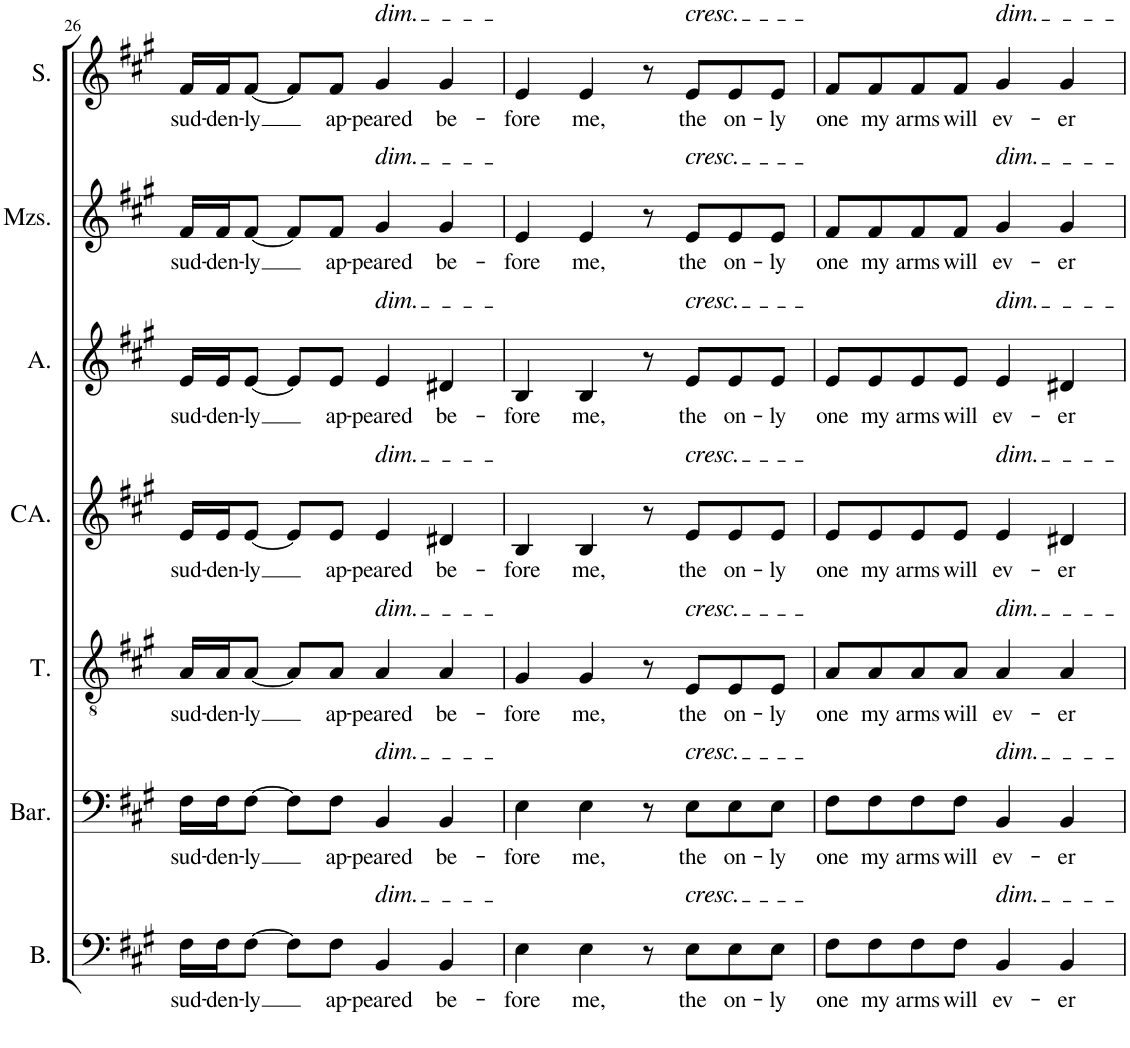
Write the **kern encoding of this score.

**kern	**text	**kern	**text	**kern	**text	**kern	**text	**kern	**text	**kern	**text	**kern	**text
*part7	*part7	*part6	*part6	*part5	*part5	*part4	*part4	*part3	*part3	*part2	*part2	*part1	*part1
*staff7	*staff7	*staff6	*staff6	*staff5	*staff5	*staff4	*staff4	*staff3	*staff3	*staff2	*staff2	*staff1	*staff1
*I"Bass	*	*I"Baritone	*	*I"Tenor	*	*I"C. Alto	*	*I"Alto	*	*I"Mezzo-soprano	*	*I"Soprano	*
*I'B.	*	*I'Bar.	*	*I'T.	*	*I'CA.	*	*I'A.	*	*I'Mzs.	*	*I'S.	*
!!LO:PB:g=z
*clefF4	*	*clefF4	*	*clefGv2	*	*clefG2	*	*clefG2	*	*clefG2	*	*clefG2	*
*k[f#c#g#]	*	*k[f#c#g#]	*	*k[f#c#g#]	*	*k[f#c#g#]	*	*k[f#c#g#]	*	*k[f#c#g#]	*	*k[f#c#g#]	*
*M4/4	*	*M4/4	*	*M4/4	*	*M4/4	*	*M4/4	*	*M4/4	*	*M4/4	*
=26	=26	=26	=26	=26	=26	=26	=26	=26	=26	=26	=26	=26	=26
!	!LO:LY:b	!	!LO:LY:b	!	!LO:LY:b	!	!LO:LY:b	!	!LO:LY:b	!	!LO:LY:b	!	!LO:LY:b
16F#\LL	sud-	16F#\LL	sud-	16A/LL	sud-	16e/LL	sud-	16e/LL	sud-	16f#/LL	sud-	16f#/LL	sud-
!	!LO:LY:b	!	!LO:LY:b	!	!LO:LY:b	!	!LO:LY:b	!	!LO:LY:b	!	!LO:LY:b	!	!LO:LY:b
16F#\J	-den-	16F#\J	-den-	16A/J	-den-	16e/J	-den-	16e/J	-den-	16f#/J	-den-	16f#/J	-den-
!	!LO:LY:b	!	!LO:LY:b	!	!LO:LY:b	!	!LO:LY:b	!	!LO:LY:b	!	!LO:LY:b	!	!LO:LY:b
[8F#\J	-ly	[8F#\J	-ly	[8A/J	-ly	[8e/J	-ly	[8e/J	-ly	[8f#/J	-ly	[8f#/J	-ly
8F#\L]	.	8F#\L]	.	8A/L]	.	8e/L]	.	8e/L]	.	8f#/L]	.	8f#/L]	.
!	!LO:LY:b	!	!LO:LY:b	!	!LO:LY:b	!	!LO:LY:b	!	!LO:LY:b	!	!LO:LY:b	!	!LO:LY:b
8F#\J	ap-	8F#\J	ap-	8A/J	ap-	8e/J	ap-	8e/J	ap-	8f#/J	ap-	8f#/J	ap-
!	!	!	!	!	!	!	!	!	!	!	!	!LO:TX:a:i:t=dim.	!
!	!	!	!	!	!	!	!	!	!	!LO:TX:a:i:t=dim.	!	!	!
!	!	!	!	!	!	!	!	!LO:TX:a:i:t=dim.	!	!	!	!	!
!	!	!	!	!	!	!LO:TX:a:i:t=dim.	!	!	!	!	!	!	!
!	!	!	!	!LO:TX:a:i:t=dim.	!	!	!	!	!	!	!	!	!
!	!	!LO:TX:a:i:t=dim.	!	!	!	!	!	!	!	!	!	!	!
!LO:TX:a:i:t=dim.	!	!	!	!	!	!	!	!	!	!	!	!	!
!	!LO:LY:b	!	!LO:LY:b	!	!LO:LY:b	!	!LO:LY:b	!	!LO:LY:b	!	!LO:LY:b	!	!LO:LY:b
4BB/	-peared	4BB/	-peared	4A/	-peared	4e/	-peared	4e/	-peared	4g#/	-peared	4g#/	-peared
!	!LO:LY:b	!	!LO:LY:b	!	!LO:LY:b	!	!LO:LY:b	!	!LO:LY:b	!	!LO:LY:b	!	!LO:LY:b
4BB/	be-	4BB/	be-	4A/	be-	4d#X/	be-	4d#X/	be-	4g#/	be-	4g#/	be-
=27	=27	=27	=27	=27	=27	=27	=27	=27	=27	=27	=27	=27	=27
!	!LO:LY:b	!	!LO:LY:b	!	!LO:LY:b	!	!LO:LY:b	!	!LO:LY:b	!	!LO:LY:b	!	!LO:LY:b
4E\	-fore	4E\	-fore	4G#/	-fore	4B/	-fore	4B/	-fore	4e/	-fore	4e/	-fore
!	!LO:LY:b	!	!LO:LY:b	!	!LO:LY:b	!	!LO:LY:b	!	!LO:LY:b	!	!LO:LY:b	!	!LO:LY:b
4E\	me,	4E\	me,	4G#/	me,	4B/	me,	4B/	me,	4e/	me,	4e/	me,
8r	.	8r	.	8r	.	8r	.	8r	.	8r	.	8r	.
!	!	!	!	!	!	!	!	!	!	!	!	!LO:TX:a:i:t=cresc.	!
!	!	!	!	!	!	!	!	!	!	!LO:TX:a:i:t=cresc.	!	!	!
!	!	!	!	!	!	!	!	!LO:TX:a:i:t=cresc.	!	!	!	!	!
!	!	!	!	!	!	!LO:TX:a:i:t=cresc.	!	!	!	!	!	!	!
!	!	!	!	!LO:TX:a:i:t=cresc.	!	!	!	!	!	!	!	!	!
!	!	!LO:TX:a:i:t=cresc.	!	!	!	!	!	!	!	!	!	!	!
!LO:TX:a:i:t=cresc.	!	!	!	!	!	!	!	!	!	!	!	!	!
!	!LO:LY:b	!	!LO:LY:b	!	!LO:LY:b	!	!LO:LY:b	!	!LO:LY:b	!	!LO:LY:b	!	!LO:LY:b
8E\L	the	8E\L	the	8E/L	the	8e/L	the	8e/L	the	8e/L	the	8e/L	the
!	!LO:LY:b	!	!LO:LY:b	!	!LO:LY:b	!	!LO:LY:b	!	!LO:LY:b	!	!LO:LY:b	!	!LO:LY:b
8E\	on-	8E\	on-	8E/	on-	8e/	on-	8e/	on-	8e/	on-	8e/	on-
!	!LO:LY:b	!	!LO:LY:b	!	!LO:LY:b	!	!LO:LY:b	!	!LO:LY:b	!	!LO:LY:b	!	!LO:LY:b
8E\J	-ly	8E\J	-ly	8E/J	-ly	8e/J	-ly	8e/J	-ly	8e/J	-ly	8e/J	-ly
=28	=28	=28	=28	=28	=28	=28	=28	=28	=28	=28	=28	=28	=28
!	!LO:LY:b	!	!LO:LY:b	!	!LO:LY:b	!	!LO:LY:b	!	!LO:LY:b	!	!LO:LY:b	!	!LO:LY:b
8F#\L	one	8F#\L	one	8A/L	one	8e/L	one	8e/L	one	8f#/L	one	8f#/L	one
!	!LO:LY:b	!	!LO:LY:b	!	!LO:LY:b	!	!LO:LY:b	!	!LO:LY:b	!	!LO:LY:b	!	!LO:LY:b
8F#\	my	8F#\	my	8A/	my	8e/	my	8e/	my	8f#/	my	8f#/	my
!	!LO:LY:b	!	!LO:LY:b	!	!LO:LY:b	!	!LO:LY:b	!	!LO:LY:b	!	!LO:LY:b	!	!LO:LY:b
8F#\	arms	8F#\	arms	8A/	arms	8e/	arms	8e/	arms	8f#/	arms	8f#/	arms
!	!LO:LY:b	!	!LO:LY:b	!	!LO:LY:b	!	!LO:LY:b	!	!LO:LY:b	!	!LO:LY:b	!	!LO:LY:b
8F#\J	will	8F#\J	will	8A/J	will	8e/J	will	8e/J	will	8f#/J	will	8f#/J	will
!	!	!	!	!	!	!	!	!	!	!	!	!LO:TX:a:i:t=dim.	!
!	!	!	!	!	!	!	!	!	!	!LO:TX:a:i:t=dim.	!	!	!
!	!	!	!	!	!	!	!	!LO:TX:a:i:t=dim.	!	!	!	!	!
!	!	!	!	!	!	!LO:TX:a:i:t=dim.	!	!	!	!	!	!	!
!	!	!	!	!LO:TX:a:i:t=dim.	!	!	!	!	!	!	!	!	!
!	!	!LO:TX:a:i:t=dim.	!	!	!	!	!	!	!	!	!	!	!
!LO:TX:a:i:t=dim.	!	!	!	!	!	!	!	!	!	!	!	!	!
!	!LO:LY:b	!	!LO:LY:b	!	!LO:LY:b	!	!LO:LY:b	!	!LO:LY:b	!	!LO:LY:b	!	!LO:LY:b
4BB/	ev-	4BB/	ev-	4A/	ev-	4e/	ev-	4e/	ev-	4g#/	ev-	4g#/	ev-
!	!LO:LY:b	!	!LO:LY:b	!	!LO:LY:b	!	!LO:LY:b	!	!LO:LY:b	!	!LO:LY:b	!	!LO:LY:b
4BB/	-er	4BB/	-er	4A/	-er	4d#X/	-er	4d#X/	-er	4g#/	-er	4g#/	-er
=	=	=	=	=	=	=	=	=	=	=	=	=	=
*-	*-	*-	*-	*-	*-	*-	*-	*-	*-	*-	*-	*-	*-
